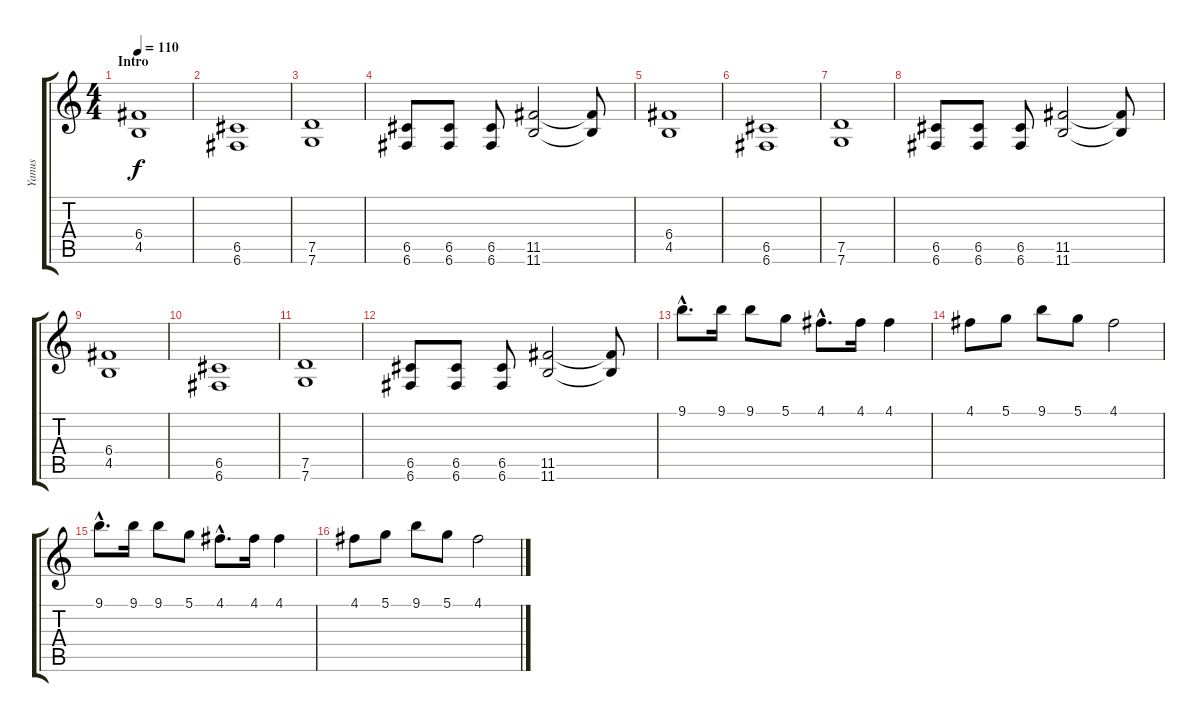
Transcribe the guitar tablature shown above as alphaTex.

\track ("Yanus" "Yanus") {instrument distortionguitar}
\staff {score tabs}
\tuning (D4 A3 F3 C3 G2 C2) {hide}
\ts (4 4)
\section ("" "Intro")
\tempo 110
\clef g2
\ks c
(6.4 4.5).1{dy f instrument distortionguitar} |
(6.5 6.6).1 |
(7.5 7.6).1 |
(6.5 6.6).8 (6.5 6.6).8 (6.5 6.6).8 (11.5 11.6).2 (11.5{t} 11.6{t}).8 |
(6.4 4.5).1 |
(6.5 6.6).1 |
(7.5 7.6).1 |
(6.5 6.6).8 (6.5 6.6).8 (6.5 6.6).8 (11.5 11.6).2 (11.5{t} 11.6{t}).8 |
(6.4 4.5).1 |
(6.5 6.6).1 |
(7.5 7.6).1 |
(6.5 6.6).8 (6.5 6.6).8 (6.5 6.6).8 (11.5 11.6).2 (11.5{t} 11.6{t}).8 |
9.1{hac}.8{d} 9.1.16 9.1.8 5.1.8 4.1{hac}.8{d} 4.1.16 4.1.4 |
4.1.8 5.1.8 9.1.8 5.1.8 4.1.2 |
9.1{hac}.8{d} 9.1.16 9.1.8 5.1.8 4.1{hac}.8{d} 4.1.16 4.1.4 |
4.1.8 5.1.8 9.1.8 5.1.8 4.1.2
